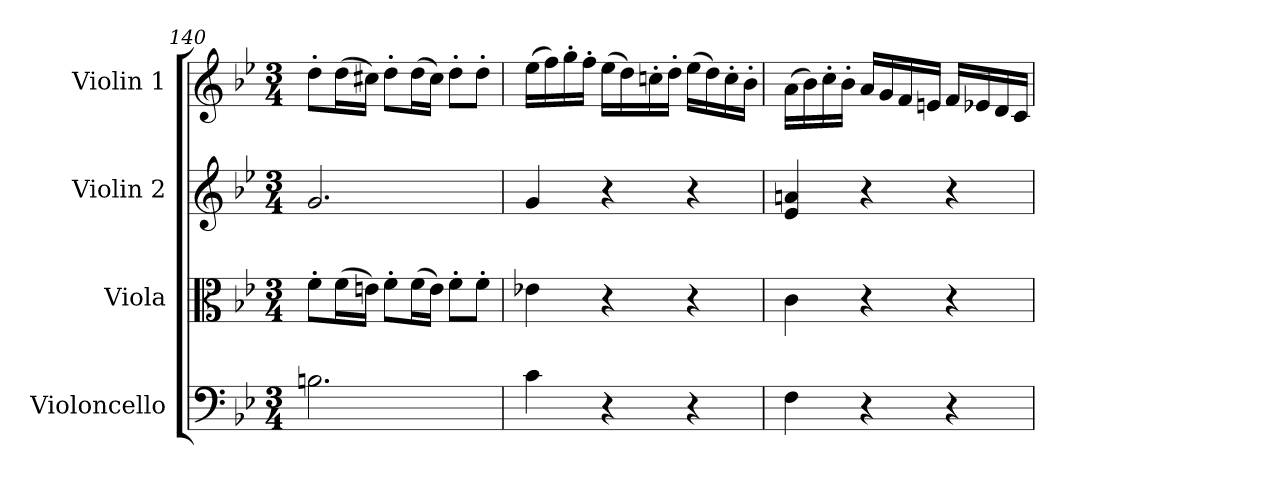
**kern	**kern	**kern	**kern
*part4	*part3	*part2	*part1
*staff4	*staff3	*staff2	*staff1
*I"Violoncello	*I"Viola	*I"Violin 2	*I"Violin 1
*I'Vc	*I'Vla	*I'Vln	*I'Vln
!!LO:LB:g=z
*clefF4	*clefC3	*clefG2	*clefG2
*k[b-e-]	*k[b-e-]	*k[b-e-]	*k[b-e-]
*M3/4	*M3/4	*M3/4	*M3/4
=140	=140	=140	=140
2.Bn\	8f'\L	2.g/	8dd'\L
.	(>16f\L	.	(>16dd\L
.	16en\JJ)	.	16cc#X\JJ)
.	8f'\L	.	8dd'\L
.	(>16f\L	.	(>16dd\L
.	16e\JJ)	.	16cc#\JJ)
.	8f'\L	.	8dd'\L
.	8f'\J	.	8dd'\J
=141	=141	=141	=141
4c\	4e-X\	4g/	(>16ee-\LL
.	.	.	16ff\)
.	.	.	16gg'\
.	.	.	16ff'\JJ
4r	4r	4r	(>16ee-\LL
.	.	.	16dd\)
.	.	.	16ccn'\
.	.	.	16dd'\JJ
4r	4r	4r	(>16ee-\LL
.	.	.	16dd\)
.	.	.	16cc'\
.	.	.	16b-'\JJ
=142	=142	=142	=142
4F\	4c\	4e-/ 4an/	(>16a\LL
.	.	.	16b-\)
.	.	.	16cc'\
.	.	.	16b-'\JJ
4r	4r	4r	16a/LL
.	.	.	16g/
.	.	.	16f/
.	.	.	16en/JJ
4r	4r	4r	16f/LL
.	.	.	16e-X/
.	.	.	16d/
.	.	.	16c/JJ
=	=	=	=
*-	*-	*-	*-
